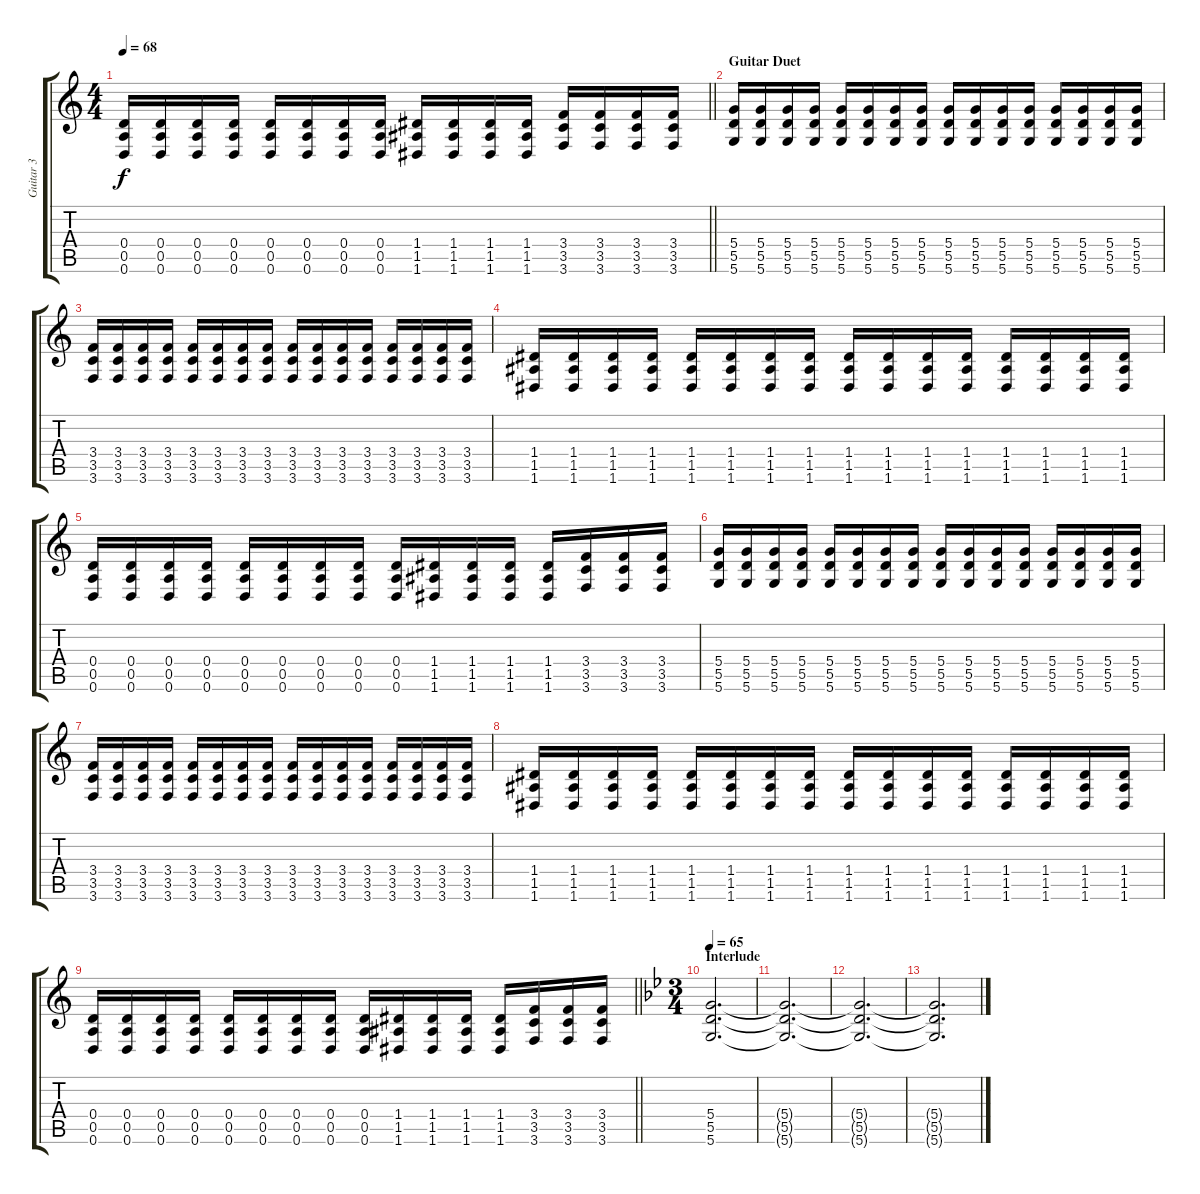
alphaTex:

\track ("Guitar 3" "Guitar 3") {instrument overdrivenguitar}
\staff {score tabs}
\tuning (E4 B3 G3 D3 A2 D2) {hide}
\ts (4 4)
\tempo 68
\clef g2
\barLineRight lightlight
\ks c
(0.4 0.5 0.6).16{dy f} (0.4 0.5 0.6).16 (0.4 0.5 0.6).16 (0.4 0.5 0.6).16 (0.4 0.5 0.6).16 (0.4 0.5 0.6).16 (0.4 0.5 0.6).16 (0.4 0.5 0.6).16 (1.4 1.5 1.6).16 (1.4 1.5 1.6).16 (1.4 1.5 1.6).16 (1.4 1.5 1.6).16 (3.4 3.5 3.6).16 (3.4 3.5 3.6).16 (3.4 3.5 3.6).16 (3.4 3.5 3.6).16 |
\section ("" "Guitar Duet")
(5.4 5.5 5.6).16{volume 14} (5.4 5.5 5.6).16 (5.4 5.5 5.6).16 (5.4 5.5 5.6).16 (5.4 5.5 5.6).16 (5.4 5.5 5.6).16 (5.4 5.5 5.6).16 (5.4 5.5 5.6).16 (5.4 5.5 5.6).16 (5.4 5.5 5.6).16 (5.4 5.5 5.6).16 (5.4 5.5 5.6).16 (5.4 5.5 5.6).16 (5.4 5.5 5.6).16 (5.4 5.5 5.6).16 (5.4 5.5 5.6).16 |
(3.4 3.5 3.6).16 (3.4 3.5 3.6).16 (3.4 3.5 3.6).16 (3.4 3.5 3.6).16 (3.4 3.5 3.6).16 (3.4 3.5 3.6).16 (3.4 3.5 3.6).16 (3.4 3.5 3.6).16 (3.4 3.5 3.6).16 (3.4 3.5 3.6).16 (3.4 3.5 3.6).16 (3.4 3.5 3.6).16 (3.4 3.5 3.6).16 (3.4 3.5 3.6).16 (3.4 3.5 3.6).16 (3.4 3.5 3.6).16 |
(1.4 1.5 1.6).16 (1.4 1.5 1.6).16 (1.4 1.5 1.6).16 (1.4 1.5 1.6).16 (1.4 1.5 1.6).16 (1.4 1.5 1.6).16 (1.4 1.5 1.6).16 (1.4 1.5 1.6).16 (1.4 1.5 1.6).16 (1.4 1.5 1.6).16 (1.4 1.5 1.6).16 (1.4 1.5 1.6).16 (1.4 1.5 1.6).16 (1.4 1.5 1.6).16 (1.4 1.5 1.6).16 (1.4 1.5 1.6).16 |
(0.4 0.5 0.6).16 (0.4 0.5 0.6).16 (0.4 0.5 0.6).16 (0.4 0.5 0.6).16 (0.4 0.5 0.6).16 (0.4 0.5 0.6).16 (0.4 0.5 0.6).16 (0.4 0.5 0.6).16 (0.4 0.5 0.6).16 (1.4 1.5 1.6).16 (1.4 1.5 1.6).16 (1.4 1.5 1.6).16 (1.4 1.5 1.6).16 (3.4 3.5 3.6).16 (3.4 3.5 3.6).16 (3.4 3.5 3.6).16 |
(5.4 5.5 5.6).16 (5.4 5.5 5.6).16 (5.4 5.5 5.6).16 (5.4 5.5 5.6).16 (5.4 5.5 5.6).16 (5.4 5.5 5.6).16 (5.4 5.5 5.6).16 (5.4 5.5 5.6).16 (5.4 5.5 5.6).16 (5.4 5.5 5.6).16 (5.4 5.5 5.6).16 (5.4 5.5 5.6).16 (5.4 5.5 5.6).16 (5.4 5.5 5.6).16 (5.4 5.5 5.6).16 (5.4 5.5 5.6).16 |
(3.4 3.5 3.6).16 (3.4 3.5 3.6).16 (3.4 3.5 3.6).16 (3.4 3.5 3.6).16 (3.4 3.5 3.6).16 (3.4 3.5 3.6).16 (3.4 3.5 3.6).16 (3.4 3.5 3.6).16 (3.4 3.5 3.6).16 (3.4 3.5 3.6).16 (3.4 3.5 3.6).16 (3.4 3.5 3.6).16 (3.4 3.5 3.6).16 (3.4 3.5 3.6).16 (3.4 3.5 3.6).16 (3.4 3.5 3.6).16 |
(1.4 1.5 1.6).16 (1.4 1.5 1.6).16 (1.4 1.5 1.6).16 (1.4 1.5 1.6).16 (1.4 1.5 1.6).16 (1.4 1.5 1.6).16 (1.4 1.5 1.6).16 (1.4 1.5 1.6).16 (1.4 1.5 1.6).16 (1.4 1.5 1.6).16 (1.4 1.5 1.6).16 (1.4 1.5 1.6).16 (1.4 1.5 1.6).16 (1.4 1.5 1.6).16 (1.4 1.5 1.6).16 (1.4 1.5 1.6).16 |
\barLineRight lightlight
(0.4 0.5 0.6).16 (0.4 0.5 0.6).16 (0.4 0.5 0.6).16 (0.4 0.5 0.6).16 (0.4 0.5 0.6).16 (0.4 0.5 0.6).16 (0.4 0.5 0.6).16 (0.4 0.5 0.6).16 (0.4 0.5 0.6).16 (1.4 1.5 1.6).16 (1.4 1.5 1.6).16 (1.4 1.5 1.6).16 (1.4 1.5 1.6).16 (3.4 3.5 3.6).16 (3.4 3.5 3.6).16 (3.4 3.5 3.6).16 |
\ts (3 4)
\section ("" "Interlude")
\tempo 65
\ks bb
(5.4 5.5 5.6).2{d} |
(5.4{t} 5.5{t} 5.6{t}).2{d volume 6} |
(5.4{t} 5.5{t} 5.6{t}).2{d} |
(5.4{t} 5.5{t} 5.6{t}).2{d}
